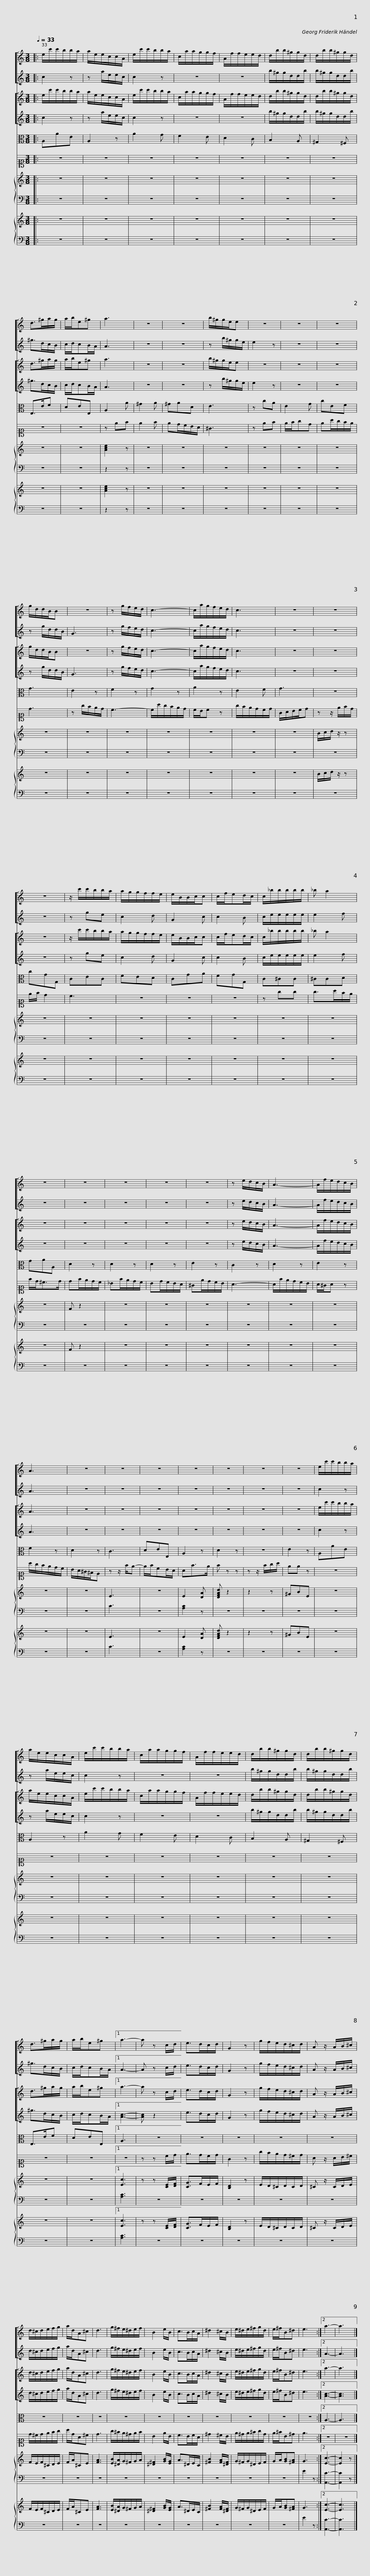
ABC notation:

X:1
%%score [ 1 2 ] [ 3 4 ] 5 6 { 7 | 8 } { 9 | 10 }
L:1/8
Q:1/4=33
M:3/8
I:linebreak $
K:C
V:1 treble
V:2 treble
V:3 treble
V:4 treble
V:5 alto
V:6 alto1
V:7 treble
V:8 bass
V:9 treble
V:10 bass
V:1
|: e/c'/c'/b/b/a/ | a/e/e/c/c/A/ | e/c'/c'/b/b/a/ | c/a/a/g/g/f/ | A/f/f/e/e/d/ | %5
 d/b/b/^g/g/d/ |$ d/b/b/^g/g/d/ | d>^ga/g/ | a/b/e^g | a3 | %10
 z3 | z3 | b/^g/g/e/e | z3 |$ z3 | %15
 z3 | g/d/d/B/B | z3 | z g/f/e/d/ | c3- | %20
 c/a/g/f/e/d/ |$ c3 | z3 | z3 | z3 | %25
 z/ c'/c'/b/b/a/ | a/g/g/f/f/e/ | e/B/B/c/c |$ c/f/ed/c/ | c/_b/b/b/b/b/ | %30
 _b a2 | z3 | z3 | z3 | z3 |$ %35
 z3 | z e/d/c/B/ | A3- | A/f/e/d/c/B/ | A3 | %40
 z3 | z3 |$ z3 | z3 | z3 | %45
 z3 | z3 | e/c'/c'/b/b/a/ | a/e/e/c/c/A/ | e/c'/c'/b/b/a/ |$ %50
 c/a/a/g/g/f/ | A/f/f/e/e/d/ | d/b/b/^g/g/d/ | d/b/b/^g/g/d/ | d>^ga/g/ | %55
 a/b/e^g |1 a3- |$ a z c/d/ | e>dc/d/ | G2 z | %60
 g/f/e/d/^c/d/ |$ A z/ A/B/^c/ | d/^c/d/e/f/g/ | a/d/A^c | d3 |$ %65
 g/^f/e/^d/e/f/ | B2 e/B/ | c>Bc/A/ | ^d2 ^c/B/ |$ e/^d/e/^f/g/d/ | %70
 e/^f/B^d | e3 :|2 a3- | a3 |] %74
V:2
|: c2 z | z a/e/e/c/ | c2 z | z3 | z3 | %5
 b/^g/g/d/d/b/ |$ b/^g/g/d/d/b/ | ^g>dc/B/ | c/d/cB/A/ | A3 | %10
 z3 | z3 | z b/^g/g/e/ | e2 z |$ z3 | %15
 z3 | z g/d/d/B/ | G3 | z g/f/e/d/ | c3- | %20
 c/a/g/f/e/d/ |$ c3 | z3 | z3 | z3 | %25
 z ge | c2 d | G2 c |$ c2 B | c/e/e/e/e/e/ | %30
 e2 f | z3 | z3 | z3 | z3 |$ %35
 z3 | z e/d/c/B/ | A3- | A/f/e/d/c/B/ | A3 | %40
 z3 | z3 |$ z3 | z3 | z3 | %45
 z3 | z3 | c2 z | z a/e/e/c/ | c2 z |$ %50
 z3 | z3 | b/^g/g/d/d/b/ | b/^g/g/d/d/b/ | ^g>dc/B/ | %55
 c/d/cB/A/ |1 A3- |$ A z c/d/ | e>dc/d/ | G2 z | %60
 g/f/e/d/^c/d/ |$ A z/ A/B/^c/ | d/^c/d/e/f/g/ | a/d/A^c | d3 |$ %65
 g/^f/e/^d/e/f/ | B2 e/B/ | c>Bc/A/ | ^d2 ^c/B/ |$ e/^d/e/^f/g/d/ | %70
 e/^f/B^d | e3 :|2 A3- | A3 |] %74
V:3
|: e/c'/c'/b/b/a/ | a/e/e/c/c/A/ | e/c'/c'/b/b/a/ | c/a/a/g/g/f/ | A/f/f/e/e/d/ | %5
 d/b/b/^g/g/d/ |$ d/b/b/^g/g/d/ | d>^ga/g/ | a/b/e^g | a3 | %10
 z3 | z3 | b/^g/g/e/e | z3 |$ z3 | %15
 z3 | g/d/d/B/B | z3 | z g/f/e/d/ | c3- | %20
 c/a/g/f/e/d/ |$ c3 | z3 | z3 | z3 | %25
 z/ c'/c'/b/b/a/ | a/g/g/f/f/e/ | e/B/B/c/c |$ c/f/ed/c/ | c/_b/b/b/b/b/ | %30
 _b a2 | z3 | z3 | z3 | z3 |$ %35
 z3 | z e/d/c/B/ | A3- | A/f/e/d/c/B/ | A3 | %40
 z3 | z3 |$ z3 | z3 | z3 | %45
 z3 | z3 | e/c'/c'/b/b/a/ | a/e/e/c/c/A/ | e/c'/c'/b/b/a/ |$ %50
 c/a/a/g/g/f/ | A/f/f/e/e/d/ | d/b/b/^g/g/d/ | d/b/b/^g/g/d/ | d>^ga/g/ | %55
 a/b/e^g |1 a3- |$ a z c/d/ | e>dc/d/ | G2 z | %60
 g/f/e/d/^c/d/ |$ A z/ A/B/^c/ | d/^c/d/e/f/g/ | a/d/A^c | d3 |$ %65
 g/^f/e/^d/e/f/ | B2 e/B/ | c>Bc/A/ | ^d2 ^c/B/ |$ e/^d/e/^f/g/d/ | %70
 e/^f/B^d | e3 :|2 a3- | a3 |] %74
V:4
|: c2 z | z a/e/e/c/ | c2 z | z3 | z3 | %5
 b/^g/g/d/d/b/ |$ b/^g/g/d/d/b/ | ^g>dc/B/ | c/d/cB/A/ | A3 | %10
 z3 | z3 | z b/^g/g/e/ | e2 z |$ z3 | %15
 z3 | z g/d/d/B/ | G3 | z g/f/e/d/ | c3- | %20
 c/a/g/f/e/d/ |$ c3 | z3 | z3 | z3 | %25
 z ge | c2 d | G2 c |$ c2 B | c/e/e/e/e/e/ | %30
 e2 f | z3 | z3 | z3 | z3 |$ %35
 z3 | z e/d/c/B/ | A3- | A/f/e/d/c/B/ | A3 | %40
 z3 | z3 |$ z3 | z3 | z3 | %45
 z3 | z3 | c2 z | z a/e/e/c/ | c2 z |$ %50
 z3 | z3 | b/^g/g/d/d/b/ | b/^g/g/d/d/b/ | ^g>dc/B/ | %55
 c/d/cB/A/ |1 [Ac]3- |$ [Ac] z2 | e>dc/d/ | G2 z | %60
 g/f/e/d/^c/d/ |$ A z/ A/B/^c/ | d/^c/d/e/f/g/ | a/d/A^c | d3 |$ %65
 g/^f/e/^d/e/f/ | B2 e/B/ | c>Bc/A/ | ^d2 ^c/B/ |$ e/^d/e/^f/g/d/ | %70
 e/^f/B^d | e3 :|2 [Ac]3- | [Ac]3 |] %74
V:5
|: A,AE | A,2 z | A2 G | F2 E | D2 C | %5
 B,2 A, |$ ^G,2 ^F, | E,>EF | DEE, | A,2 A | %10
 ^G2 A | ^GAD | E3 | z cA |$ E2 G | %15
 cEF | G3 | E2 z | F2 z | G2 z | %20
 A2 z |$ E2 F | G3 | z3 | cGG, | %25
 CEC | FED | CGA |$ FGG, | C^CC | %30
 ^CCD | GAA, | D2 z | D2 z | D2 z |$ %35
 E2 z | C2 z | D2 z | E2 z | F2 z | %40
 D2 z | C3 |$ DEE, | A,2 z | D2 z | %45
 z3 | E2 z | A,AE | A,2 z | A2 G |$ %50
 F2 E | D2 C | B,2 A, | ^G,2 ^F, | E,>EF | %55
 DEE, |1 A,3 |$ z3 | z3 | z3 | %60
 z3 |$ z3 | z3 | z3 | z3 |$ %65
 z3 | z3 | z3 | z3 |$ z3 | %70
 z3 | z3 :|2 A,3- | A,3 |] %74
V:6
|: z3 | z3 | z3 | z3 | z3 | %5
 z3 |$ z3 | z3 | z3 | z ef | %10
 e2 f | ed/c/B/A/ | ^G3 | z ef |$ e/f/gd | %15
 ea/g/f/e/ | d3 | z g/f/e/d/ | c3- | c/a/g/f/e/d/ | %20
 c/B/c z |$ g/f/e/d/c/d/ | G/A/B/c/d | z z/ e/f/d/ | e/f/ d2 | %25
 c3 | z3 | z3 |$ z3 | z gg | %30
 g>af/e/ | f/d<^cd/ | df/e/d/c/ | _Bf/e/d/c/ | Bd/c/B/A/ |$ %35
 ^Ge/d/c/B/ | A3- | A/f/e/d/c/B/ | A/^G/A z | a/g/f/e/d/c/ | %40
 B/A/^G/^F/E | z z/ f/e- |$ e/f/cB/A/ | Af>e | f z z | %45
 z z/ f/g/a/ | ee z | z3 | z3 | z3 |$ %50
 z3 | z3 | z3 | z3 | z3 | %55
 z3 |1 z3 |$ z z c/d/ | e>dc/d/ | G2 z | %60
 g/f/e/d/^c/d/ |$ A z/ A/B/^c/ | d/^c/d/e/f/g/ | a/d/A^c | d3 |$ %65
 g/^f/e/^d/e/f/ | B2 e/B/ | c>Bc/A/ | ^d2 ^c/B/ |$ e/^d/e/^f/g/d/ | %70
 e/^f/B^d | e3 :|2 z3 | z3 |] %74
V:7
|: z3 | z3 | z3 | z3 | z3 | %5
 z3 |$ z3 | z3 | z3 | [Ace]2 z | %10
 z3 | z3 | z3 | z3 |$ z3 | %15
 z3 | z3 | z3 | z3 | z3 | %20
 z3 |$ z3 | z3 | B/c/d/ z/ z | z3 | %25
 z3 | z3 | z3 |$ z3 | z3 | %30
 z3 | z3 | F z2 | z3 | z3 |$ %35
 z3 | z3 | z3 | z3 | z3 | %40
 z3 | E3 |$ z3 | E2 [DA] | [DFAd] z2 | %45
 z2 z | ^GBE | z3 | z3 | z3 |$ %50
 z3 | z3 | z3 | z3 | z3 | %55
 z3 |1 [Ec]3 |$ z z [CE]/[DF]/ | [CG]>FE/F/ | [B,D]2 z | %60
 E/D/^C/D/C/D/ |$ ^C z/ C/D/E/ | F/E/F/^C/D/E/ | F/A/^CE | [FA]3 |$ %65
 [EB]/[^DA]/G/^F/G/A/ | [^D^F]2 [GB]/[EG]/ | A>^DE/C/ | [^FB]2 [FA]/[^DF]/ |$ G/^F/G/^D/E/F/ | %70
 G/A/[GB][^FA] | G3 :|2 [Ec]3- | [Ec]2 z |] %74
V:8
|: z3 | z3 | z3 | z3 | z3 | %5
 z3 |$ z3 | z3 | z3 | z2 z | %10
 z3 | z3 | z3 | z3 |$ z3 | %15
 z3 | z3 | z3 | z3 | z3 | %20
 z3 |$ z3 | z3 | z3 | z3 | %25
 z3 | z3 | z3 |$ z3 | z3 | %30
 z3 | z3 | z3 | z3 | z3 |$ %35
 z3 | z3 | z3 | z3 | z3 | %40
 z3 | C3 |$ z3 | [A,C]2 z | z3 | %45
 z3 | z3 | z3 | z3 | z3 |$ %50
 z3 | z3 | z3 | z3 | z3 | %55
 z3 |1 [A,C]3 |$ z3 | z3 | z3 | %60
 z3 |$ z3 | z3 | z3 | z3 |$ %65
 z3 | z3 | z3 | z3 |$ z3 | %70
 z3 | E2 z :|2 [A,,C]3- | [A,,C]2 z |] %74
V:9
|: z3 | z3 | z3 | z3 | z3 | %5
 z3 |$ z3 | z3 | z3 | [Ace]2 z | %10
 z3 | z3 | z3 | z3 |$ z3 | %15
 z3 | z3 | z3 | z3 | z3 | %20
 z3 |$ z3 | z3 | B/c/d/ z/ z | z3 | %25
 z3 | z3 | z3 |$ z3 | z3 | %30
 z3 | z3 | F z2 | z3 | z3 |$ %35
 z3 | z3 | z3 | z3 | z3 | %40
 z3 | E3 |$ z3 | E2 [DA] | [DFAd] z2 | %45
 z2 z | ^GBE | z3 | z3 | z3 |$ %50
 z3 | z3 | z3 | z3 | z3 | %55
 z3 |1 [Ec]3 |$ z z [CE]/[DF]/ | [CG]>FE/F/ | [B,D]2 z | %60
 E/D/^C/D/C/D/ |$ ^C z/ C/D/E/ | F/E/F/^C/D/E/ | F/A/^CE | [FA]3 |$ %65
 [EB]/[^DA]/G/^F/G/A/ | [^D^F]2 [GB]/[EG]/ | A>^DE/C/ | [^FB]2 [FA]/[^DF]/ |$ G/^F/G/^D/E/F/ | %70
 G/A/[GB][^FA] | G3 :|2 [Ec]3- | [Ec]3 |] %74
V:10
|: z3 | z3 | z3 | z3 | z3 | %5
 z3 |$ z3 | z3 | z3 | z2 z | %10
 z3 | z3 | z3 | z3 |$ z3 | %15
 z3 | z3 | z3 | z3 | z3 | %20
 z3 |$ z3 | z3 | z3 | z3 | %25
 z3 | z3 | z3 |$ z3 | z3 | %30
 z3 | z3 | z3 | z3 | z3 |$ %35
 z3 | z3 | z3 | z3 | z3 | %40
 z3 | C3 |$ z3 | [A,C]2 z | z3 | %45
 z3 | z3 | z3 | z3 | z3 |$ %50
 z3 | z3 | z3 | z3 | z3 | %55
 z3 |1 [A,C]3 |$ z3 | z3 | z3 | %60
 z3 |$ z3 | z3 | z3 | z3 |$ %65
 z3 | z3 | z3 | z3 |$ z3 | %70
 z3 | E2 z :|2 [A,,C]3- | [A,,C]3 |] %74
